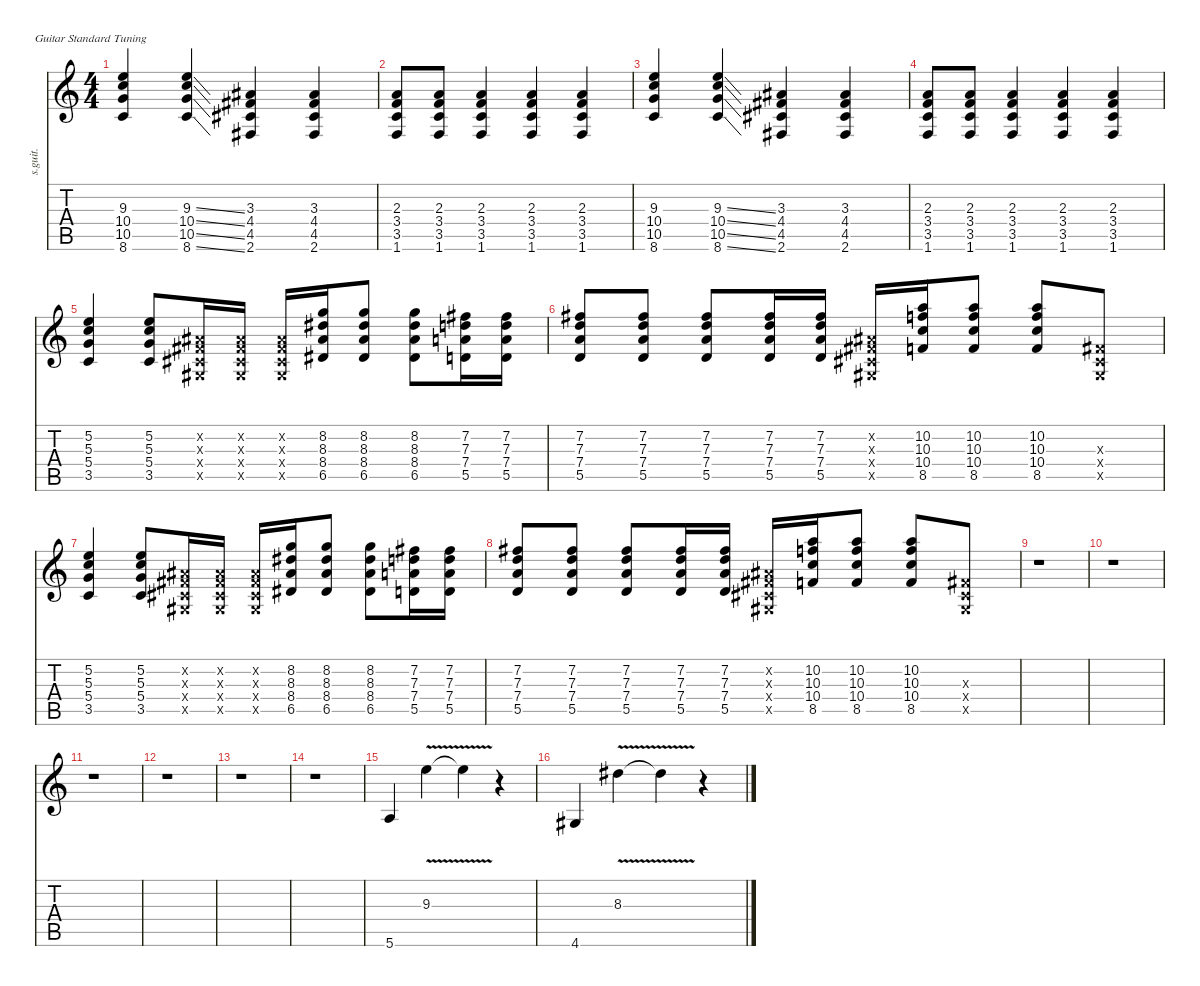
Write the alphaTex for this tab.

\defaultSystemsLayout 4
\hideDynamics
\bracketExtendMode nobrackets
\track ("Ed O'Brien" "s.guit.") {instrument overdrivenguitar}
\staff {score tabs}
\tuning (E4 B3 G3 D3 A2 E2)
\ts (4 4)
\tempo (88 hide)
\clef g2
\ks c
(9.3 10.4 10.5 8.6).4{lyrics (0 "") lyrics (1 "") lyrics (2 "") lyrics (3 "") lyrics (4 "") dy f} (9.3{ss} 10.4{ss} 10.5{ss} 8.6{ss}).4{lyrics (0 "") lyrics (1 "") lyrics (2 "") lyrics (3 "") lyrics (4 "")} (3.3{acc #} 4.4{acc #} 4.5{acc #} 2.6{acc #}).4{lyrics (0 "") lyrics (1 "") lyrics (2 "") lyrics (3 "") lyrics (4 "")} (3.3{acc #} 4.4{acc #} 4.5{acc #} 2.6{acc #}).4{lyrics (0 "") lyrics (1 "") lyrics (2 "") lyrics (3 "") lyrics (4 "")} |
(2.3 3.4 3.5 1.6).8{lyrics (0 "") lyrics (1 "") lyrics (2 "") lyrics (3 "") lyrics (4 "")} (2.3 3.4 3.5 1.6).8{lyrics (0 "") lyrics (1 "") lyrics (2 "") lyrics (3 "") lyrics (4 "")} (2.3 3.4 3.5 1.6).4{lyrics (0 "") lyrics (1 "") lyrics (2 "") lyrics (3 "") lyrics (4 "")} (2.3 3.4 3.5 1.6).4{lyrics (0 "") lyrics (1 "") lyrics (2 "") lyrics (3 "") lyrics (4 "")} (2.3 3.4 3.5 1.6).4{lyrics (0 "") lyrics (1 "") lyrics (2 "") lyrics (3 "") lyrics (4 "")} |
(9.3 10.4 10.5 8.6).4{lyrics (0 "") lyrics (1 "") lyrics (2 "") lyrics (3 "") lyrics (4 "")} (9.3{ss} 10.4{ss} 10.5{ss} 8.6{ss}).4{lyrics (0 "") lyrics (1 "") lyrics (2 "") lyrics (3 "") lyrics (4 "")} (3.3{acc #} 4.4{acc #} 4.5{acc #} 2.6{acc #}).4{lyrics (0 "") lyrics (1 "") lyrics (2 "") lyrics (3 "") lyrics (4 "")} (3.3{acc #} 4.4{acc #} 4.5{acc #} 2.6{acc #}).4{lyrics (0 "") lyrics (1 "") lyrics (2 "") lyrics (3 "") lyrics (4 "")} |
(2.3 3.4 3.5 1.6).8{lyrics (0 "") lyrics (1 "") lyrics (2 "") lyrics (3 "") lyrics (4 "")} (2.3 3.4 3.5 1.6).8{lyrics (0 "") lyrics (1 "") lyrics (2 "") lyrics (3 "") lyrics (4 "")} (2.3 3.4 3.5 1.6).4{lyrics (0 "") lyrics (1 "") lyrics (2 "") lyrics (3 "") lyrics (4 "")} (2.3 3.4 3.5 1.6).4{lyrics (0 "") lyrics (1 "") lyrics (2 "") lyrics (3 "") lyrics (4 "")} (2.3 3.4 3.5 1.6).4{lyrics (0 "") lyrics (1 "") lyrics (2 "") lyrics (3 "") lyrics (4 "")} |
(5.2 5.3 5.4 3.5).4{lyrics (0 "") lyrics (1 "") lyrics (2 "") lyrics (3 "") lyrics (4 "")} (5.2 5.3 5.4 3.5).8{lyrics (0 "") lyrics (1 "") lyrics (2 "") lyrics (3 "") lyrics (4 "")} (-1.2{x acc #} -1.3{x acc #} -1.4{x acc #} -1.5{x acc #}).16{lyrics (0 "") lyrics (1 "") lyrics (2 "") lyrics (3 "") lyrics (4 "")} (-1.2{x acc #} -1.3{x acc #} -1.4{x acc #} -1.5{x acc #}).16{lyrics (0 "") lyrics (1 "") lyrics (2 "") lyrics (3 "") lyrics (4 "")} (-1.2{x acc #} -1.3{x acc #} -1.4{x acc #} -1.5{x acc #}).16{lyrics (0 "") lyrics (1 "") lyrics (2 "") lyrics (3 "") lyrics (4 "")} (8.2 8.3{acc #} 8.4{acc #} 6.5{acc #}).16{lyrics (0 "") lyrics (1 "") lyrics (2 "") lyrics (3 "") lyrics (4 "")} (8.2 8.3{acc #} 8.4{acc #} 6.5{acc #}).8{lyrics (0 "") lyrics (1 "") lyrics (2 "") lyrics (3 "") lyrics (4 "")} (8.2 8.3{acc #} 8.4{acc #} 6.5{acc #}).8{lyrics (0 "") lyrics (1 "") lyrics (2 "") lyrics (3 "") lyrics (4 "")} (7.2{acc #} 7.3 7.4 5.5).16{lyrics (0 "") lyrics (1 "") lyrics (2 "") lyrics (3 "") lyrics (4 "")} (7.2{acc #} 7.3 7.4 5.5).16{lyrics (0 "") lyrics (1 "") lyrics (2 "") lyrics (3 "") lyrics (4 "")} |
(7.2{acc #} 7.3 7.4 5.5).8{lyrics (0 "") lyrics (1 "") lyrics (2 "") lyrics (3 "") lyrics (4 "")} (7.2{acc #} 7.3 7.4 5.5).8{lyrics (0 "") lyrics (1 "") lyrics (2 "") lyrics (3 "") lyrics (4 "")} (7.2{acc #} 7.3 7.4 5.5).8{lyrics (0 "") lyrics (1 "") lyrics (2 "") lyrics (3 "") lyrics (4 "")} (7.2{acc #} 7.3 7.4 5.5).16{lyrics (0 "") lyrics (1 "") lyrics (2 "") lyrics (3 "") lyrics (4 "")} (7.2{acc #} 7.3 7.4 5.5).16{lyrics (0 "") lyrics (1 "") lyrics (2 "") lyrics (3 "") lyrics (4 "")} (-1.2{x acc #} -1.3{x acc #} -1.4{x acc #} -1.5{x acc #}).16{lyrics (0 "") lyrics (1 "") lyrics (2 "") lyrics (3 "") lyrics (4 "")} (10.2 10.3 10.4 8.5).16{lyrics (0 "") lyrics (1 "") lyrics (2 "") lyrics (3 "") lyrics (4 "")} (10.2 10.3 10.4 8.5).8{lyrics (0 "") lyrics (1 "") lyrics (2 "") lyrics (3 "") lyrics (4 "")} (10.2 10.3 10.4 8.5).8{lyrics (0 "") lyrics (1 "") lyrics (2 "") lyrics (3 "") lyrics (4 "")} (-1.3{x acc #} -1.4{x acc #} -1.5{x acc #}).8{lyrics (0 "") lyrics (1 "") lyrics (2 "") lyrics (3 "") lyrics (4 "")} |
(5.2 5.3 5.4 3.5).4{lyrics (0 "") lyrics (1 "") lyrics (2 "") lyrics (3 "") lyrics (4 "")} (5.2 5.3 5.4 3.5).8{lyrics (0 "") lyrics (1 "") lyrics (2 "") lyrics (3 "") lyrics (4 "")} (-1.2{x acc #} -1.3{x acc #} -1.4{x acc #} -1.5{x acc #}).16{lyrics (0 "") lyrics (1 "") lyrics (2 "") lyrics (3 "") lyrics (4 "")} (-1.2{x acc #} -1.3{x acc #} -1.4{x acc #} -1.5{x acc #}).16{lyrics (0 "") lyrics (1 "") lyrics (2 "") lyrics (3 "") lyrics (4 "")} (-1.2{x acc #} -1.3{x acc #} -1.4{x acc #} -1.5{x acc #}).16{lyrics (0 "") lyrics (1 "") lyrics (2 "") lyrics (3 "") lyrics (4 "")} (8.2 8.3{acc #} 8.4{acc #} 6.5{acc #}).16{lyrics (0 "") lyrics (1 "") lyrics (2 "") lyrics (3 "") lyrics (4 "")} (8.2 8.3{acc #} 8.4{acc #} 6.5{acc #}).8{lyrics (0 "") lyrics (1 "") lyrics (2 "") lyrics (3 "") lyrics (4 "")} (8.2 8.3{acc #} 8.4{acc #} 6.5{acc #}).8{lyrics (0 "") lyrics (1 "") lyrics (2 "") lyrics (3 "") lyrics (4 "")} (7.2{acc #} 7.3 7.4 5.5).16{lyrics (0 "") lyrics (1 "") lyrics (2 "") lyrics (3 "") lyrics (4 "")} (7.2{acc #} 7.3 7.4 5.5).16{lyrics (0 "") lyrics (1 "") lyrics (2 "") lyrics (3 "") lyrics (4 "")} |
(7.2{acc #} 7.3 7.4 5.5).8{lyrics (0 "") lyrics (1 "") lyrics (2 "") lyrics (3 "") lyrics (4 "")} (7.2{acc #} 7.3 7.4 5.5).8{lyrics (0 "") lyrics (1 "") lyrics (2 "") lyrics (3 "") lyrics (4 "")} (7.2{acc #} 7.3 7.4 5.5).8{lyrics (0 "") lyrics (1 "") lyrics (2 "") lyrics (3 "") lyrics (4 "")} (7.2{acc #} 7.3 7.4 5.5).16{lyrics (0 "") lyrics (1 "") lyrics (2 "") lyrics (3 "") lyrics (4 "")} (7.2{acc #} 7.3 7.4 5.5).16{lyrics (0 "") lyrics (1 "") lyrics (2 "") lyrics (3 "") lyrics (4 "")} (-1.2{x acc #} -1.3{x acc #} -1.4{x acc #} -1.5{x acc #}).16{lyrics (0 "") lyrics (1 "") lyrics (2 "") lyrics (3 "") lyrics (4 "")} (10.2 10.3 10.4 8.5).16{lyrics (0 "") lyrics (1 "") lyrics (2 "") lyrics (3 "") lyrics (4 "")} (10.2 10.3 10.4 8.5).8{lyrics (0 "") lyrics (1 "") lyrics (2 "") lyrics (3 "") lyrics (4 "")} (10.2 10.3 10.4 8.5).8{lyrics (0 "") lyrics (1 "") lyrics (2 "") lyrics (3 "") lyrics (4 "")} (-1.3{x acc #} -1.4{x acc #} -1.5{x acc #}).8{lyrics (0 "") lyrics (1 "") lyrics (2 "") lyrics (3 "") lyrics (4 "")} |
r.1 |
r.1 |
r.1 |
r.1 |
r.1 |
r.1 |
5.6.4{lyrics (0 "") lyrics (1 "") lyrics (2 "") lyrics (3 "") lyrics (4 "")} 9.3{v}.4{lyrics (0 "") lyrics (1 "") lyrics (2 "") lyrics (3 "") lyrics (4 "")} 9.3{t}.4{lyrics (0 "") lyrics (1 "") lyrics (2 "") lyrics (3 "") lyrics (4 "")} r.4 |
4.6{acc #}.4{lyrics (0 "") lyrics (1 "") lyrics (2 "") lyrics (3 "") lyrics (4 "")} 8.3{v acc #}.4{lyrics (0 "") lyrics (1 "") lyrics (2 "") lyrics (3 "") lyrics (4 "")} 8.3{t}.4{lyrics (0 "") lyrics (1 "") lyrics (2 "") lyrics (3 "") lyrics (4 "")} r.4
